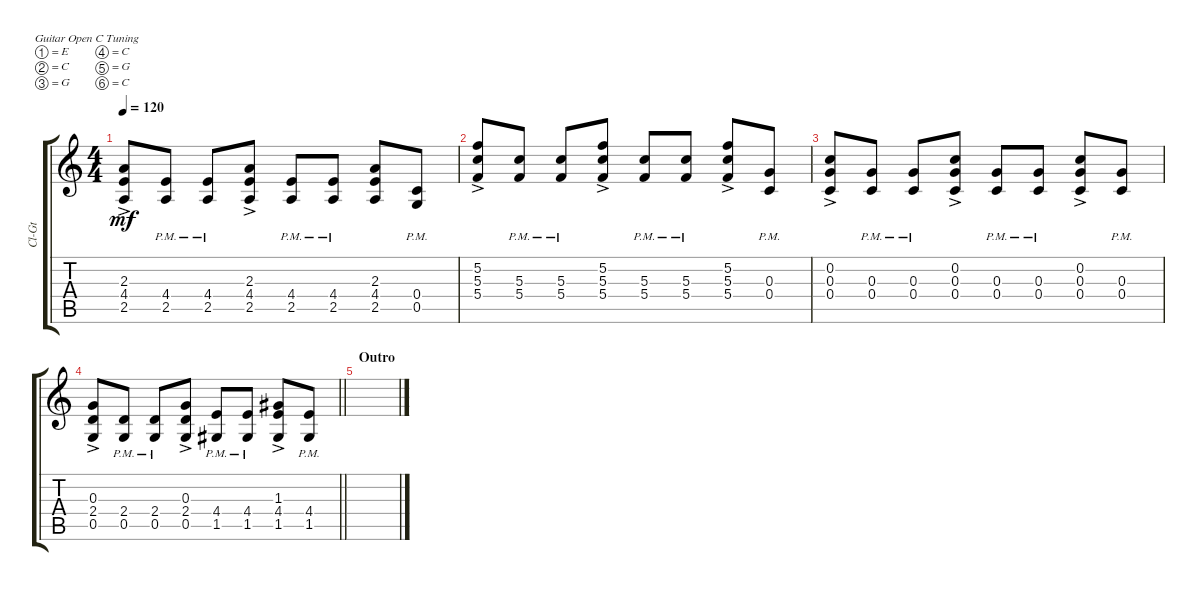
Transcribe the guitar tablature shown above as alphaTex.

\defaultSystemsLayout 4
\bracketExtendMode groupsimilarinstruments
\otherSystemsTrackNameOrientation horizontal
\track ("Clean Guitar" "Cl-Gt") {mute multiBarRest instrument electricguitarclean}
\staff {score tabs}
\tuning (E4 C4 G3 C3 G2 C2)
\ts (4 4)
\tempo 120
\clef g2
\ks c
(2.5{ac} 4.4{ac} 2.3{ac}).8{dy mf beam Up} (2.5{pm} 4.4{pm}).8{beam Up} (2.5{pm} 4.4{pm}).8{beam Up} (2.5{ac} 4.4{ac} 2.3{ac}).8{beam Up} (2.5{pm} 4.4{pm}).8{beam Up} (2.5{pm} 4.4{pm}).8{beam Up} (2.5 4.4 2.3).8{beam Up} (0.5{pm} 0.4{pm}).8{beam Up} |
(5.4{ac} 5.3{ac} 5.2{ac}).8{beam Up} (5.4{pm} 5.3{pm}).8{beam Up} (5.4{pm} 5.3{pm}).8{beam Up} (5.4{ac} 5.3{ac} 5.2{ac}).8{beam Up} (5.4{pm} 5.3{pm}).8{beam Up} (5.4{pm} 5.3{pm}).8{beam Up} (5.4{ac} 5.3{ac} 5.2{ac}).8{beam Up} (0.4{pm} 0.3{pm}).8{beam Up} |
(0.4{ac} 0.3{ac} 0.2{ac}).8{beam Up} (0.4{pm} 0.3{pm}).8{beam Up} (0.4{pm} 0.3{pm}).8{beam Up} (0.4{ac} 0.3{ac} 0.2{ac}).8{beam Up} (0.4{pm} 0.3{pm}).8{beam Up} (0.4{pm} 0.3{pm}).8{beam Up} (0.4{ac} 0.3{ac} 0.2{ac}).8{beam Up} (0.4{pm} 0.3{pm}).8{beam Up} |
\barLineRight lightlight
(0.5{ac} 2.4{ac} 0.3{ac}).8{beam Up} (0.5{pm} 2.4{pm}).8{beam Up} (0.5{pm} 2.4{pm}).8{beam Up} (0.5{ac} 2.4{ac} 0.3{ac}).8{beam Up} (1.5{pm acc #} 4.4{pm}).8{beam Up} (1.5{pm acc #} 4.4{pm}).8{beam Up} (1.5{ac acc #} 4.4{ac} 1.3{ac acc #}).8{beam Up} (1.5{pm acc #} 4.4{pm}).8{beam Up} |
\section ("" "Outro")
